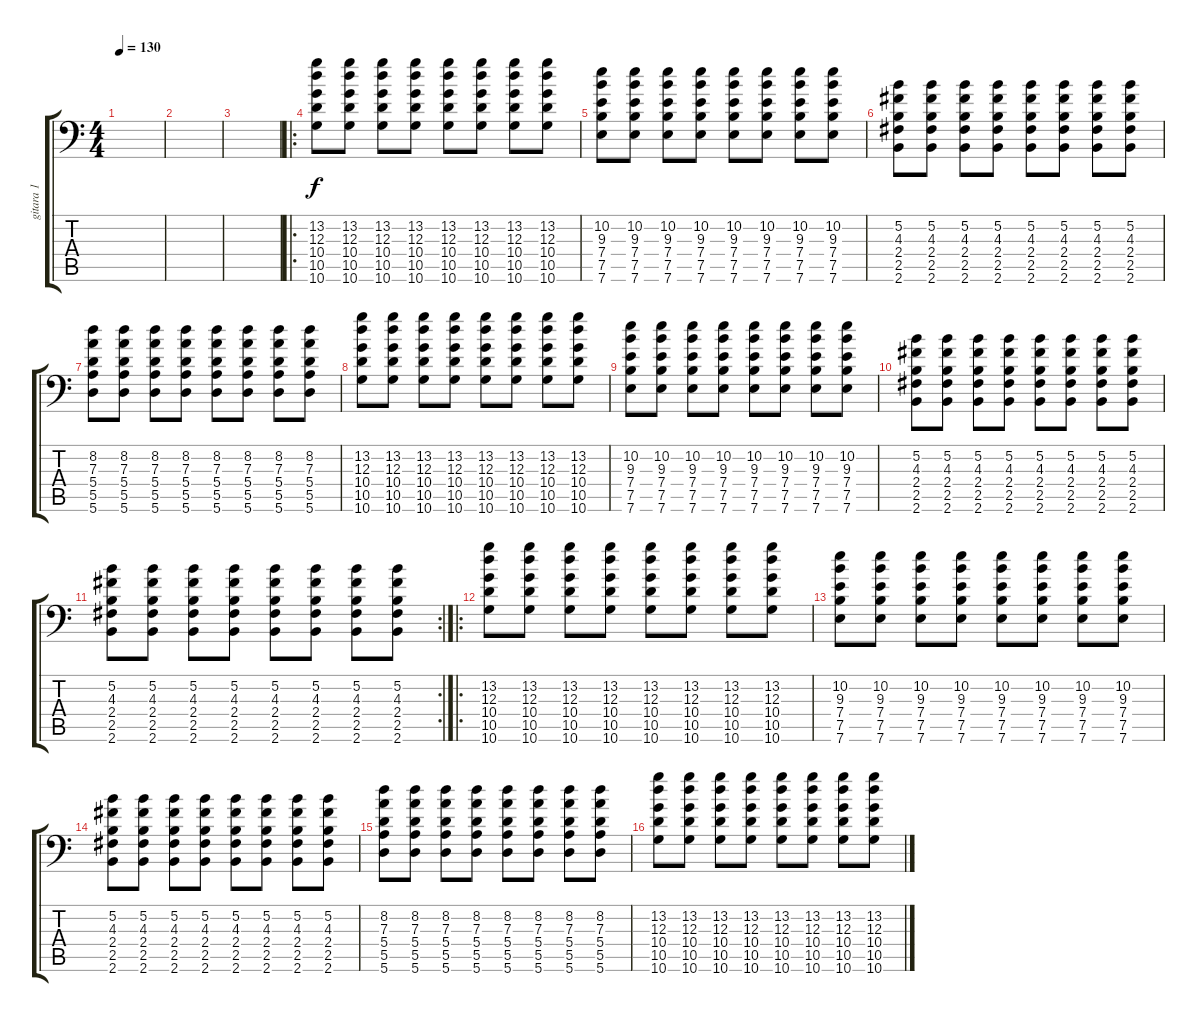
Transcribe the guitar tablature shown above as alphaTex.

\track ("gitara 1" "gitara 1") {instrument distortionguitar}
\staff {score tabs}
\tuning (B3 Gb3 D3 A2 E2 A1) {hide}
\ts (4 4)
\tempo 130
\clef f4
\ks c
|
|
|
\ro
(13.2 12.3 10.4 10.5 10.6).8{volume 13} (13.2 12.3 10.4 10.5 10.6).8 (13.2 12.3 10.4 10.5 10.6).8 (13.2 12.3 10.4 10.5 10.6).8 (13.2 12.3 10.4 10.5 10.6).8 (13.2 12.3 10.4 10.5 10.6).8 (13.2 12.3 10.4 10.5 10.6).8 (13.2 12.3 10.4 10.5 10.6).8 |
(10.2 9.3 7.4 7.5 7.6).8 (10.2 9.3 7.4 7.5 7.6).8 (10.2 9.3 7.4 7.5 7.6).8 (10.2 9.3 7.4 7.5 7.6).8 (10.2 9.3 7.4 7.5 7.6).8 (10.2 9.3 7.4 7.5 7.6).8 (10.2 9.3 7.4 7.5 7.6).8 (10.2 9.3 7.4 7.5 7.6).8 |
(5.2 4.3 2.4 2.5 2.6).8 (5.2 4.3 2.4 2.5 2.6).8 (5.2 4.3 2.4 2.5 2.6).8 (5.2 4.3 2.4 2.5 2.6).8 (5.2 4.3 2.4 2.5 2.6).8 (5.2 4.3 2.4 2.5 2.6).8 (5.2 4.3 2.4 2.5 2.6).8 (5.2 4.3 2.4 2.5 2.6).8 |
(8.2 7.3 5.4 5.5 5.6).8 (8.2 7.3 5.4 5.5 5.6).8 (8.2 7.3 5.4 5.5 5.6).8 (8.2 7.3 5.4 5.5 5.6).8 (8.2 7.3 5.4 5.5 5.6).8 (8.2 7.3 5.4 5.5 5.6).8 (8.2 7.3 5.4 5.5 5.6).8 (8.2 7.3 5.4 5.5 5.6).8 |
(13.2 12.3 10.4 10.5 10.6).8{volume 13} (13.2 12.3 10.4 10.5 10.6).8 (13.2 12.3 10.4 10.5 10.6).8 (13.2 12.3 10.4 10.5 10.6).8 (13.2 12.3 10.4 10.5 10.6).8 (13.2 12.3 10.4 10.5 10.6).8 (13.2 12.3 10.4 10.5 10.6).8 (13.2 12.3 10.4 10.5 10.6).8 |
(10.2 9.3 7.4 7.5 7.6).8 (10.2 9.3 7.4 7.5 7.6).8 (10.2 9.3 7.4 7.5 7.6).8 (10.2 9.3 7.4 7.5 7.6).8 (10.2 9.3 7.4 7.5 7.6).8 (10.2 9.3 7.4 7.5 7.6).8 (10.2 9.3 7.4 7.5 7.6).8 (10.2 9.3 7.4 7.5 7.6).8 |
(5.2 4.3 2.4 2.5 2.6).8 (5.2 4.3 2.4 2.5 2.6).8 (5.2 4.3 2.4 2.5 2.6).8 (5.2 4.3 2.4 2.5 2.6).8 (5.2 4.3 2.4 2.5 2.6).8 (5.2 4.3 2.4 2.5 2.6).8 (5.2 4.3 2.4 2.5 2.6).8 (5.2 4.3 2.4 2.5 2.6).8 |
\rc 2
(5.2 4.3 2.4 2.5 2.6).8 (5.2 4.3 2.4 2.5 2.6).8 (5.2 4.3 2.4 2.5 2.6).8 (5.2 4.3 2.4 2.5 2.6).8 (5.2 4.3 2.4 2.5 2.6).8 (5.2 4.3 2.4 2.5 2.6).8 (5.2 4.3 2.4 2.5 2.6).8 (5.2 4.3 2.4 2.5 2.6).8 |
\ro
(13.2 12.3 10.4 10.5 10.6).8{volume 13} (13.2 12.3 10.4 10.5 10.6).8 (13.2 12.3 10.4 10.5 10.6).8 (13.2 12.3 10.4 10.5 10.6).8 (13.2 12.3 10.4 10.5 10.6).8 (13.2 12.3 10.4 10.5 10.6).8 (13.2 12.3 10.4 10.5 10.6).8 (13.2 12.3 10.4 10.5 10.6).8 |
(10.2 9.3 7.4 7.5 7.6).8 (10.2 9.3 7.4 7.5 7.6).8 (10.2 9.3 7.4 7.5 7.6).8 (10.2 9.3 7.4 7.5 7.6).8 (10.2 9.3 7.4 7.5 7.6).8 (10.2 9.3 7.4 7.5 7.6).8 (10.2 9.3 7.4 7.5 7.6).8 (10.2 9.3 7.4 7.5 7.6).8 |
(5.2 4.3 2.4 2.5 2.6).8 (5.2 4.3 2.4 2.5 2.6).8 (5.2 4.3 2.4 2.5 2.6).8 (5.2 4.3 2.4 2.5 2.6).8 (5.2 4.3 2.4 2.5 2.6).8 (5.2 4.3 2.4 2.5 2.6).8 (5.2 4.3 2.4 2.5 2.6).8 (5.2 4.3 2.4 2.5 2.6).8 |
(8.2 7.3 5.4 5.5 5.6).8 (8.2 7.3 5.4 5.5 5.6).8 (8.2 7.3 5.4 5.5 5.6).8 (8.2 7.3 5.4 5.5 5.6).8 (8.2 7.3 5.4 5.5 5.6).8 (8.2 7.3 5.4 5.5 5.6).8 (8.2 7.3 5.4 5.5 5.6).8 (8.2 7.3 5.4 5.5 5.6).8 |
(13.2 12.3 10.4 10.5 10.6).8{volume 13} (13.2 12.3 10.4 10.5 10.6).8 (13.2 12.3 10.4 10.5 10.6).8 (13.2 12.3 10.4 10.5 10.6).8 (13.2 12.3 10.4 10.5 10.6).8 (13.2 12.3 10.4 10.5 10.6).8 (13.2 12.3 10.4 10.5 10.6).8 (13.2 12.3 10.4 10.5 10.6).8
